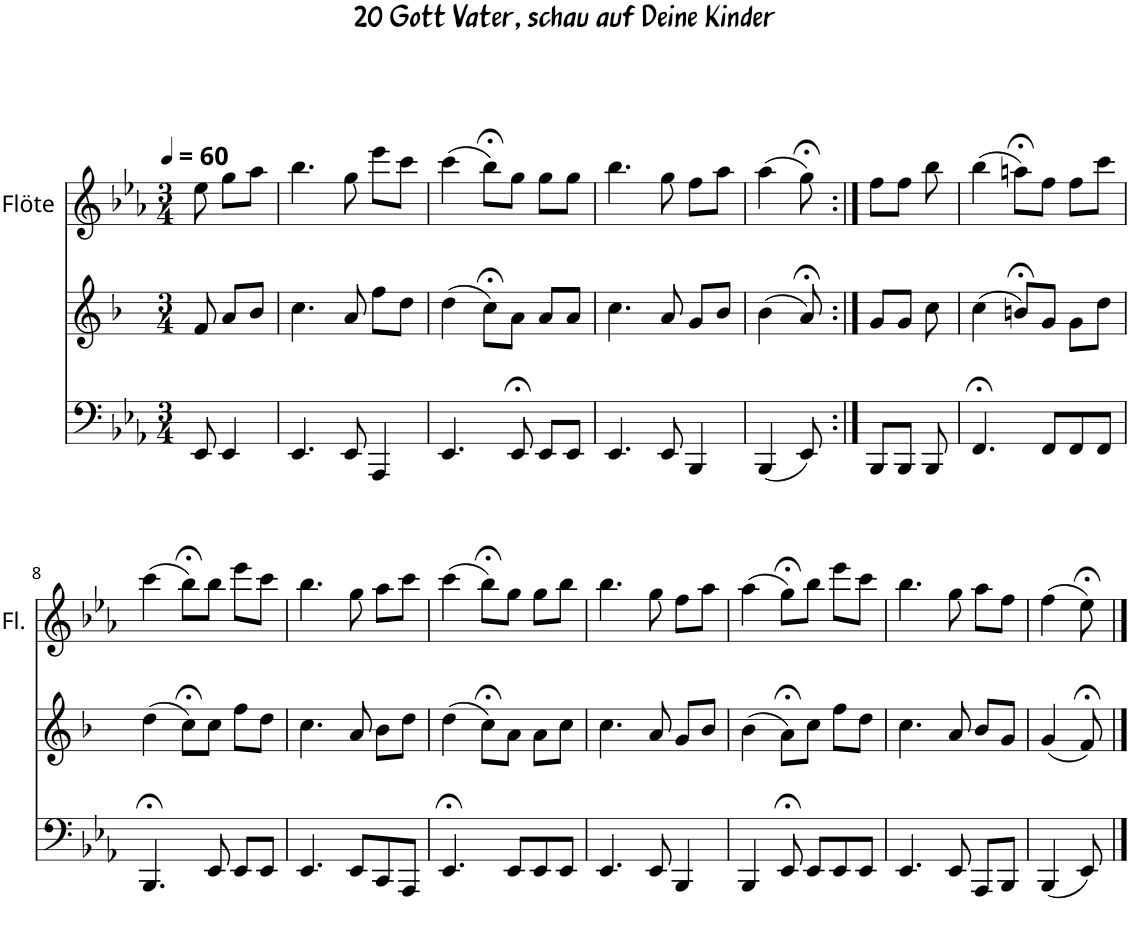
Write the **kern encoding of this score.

**kern	**kern	**kern
*part3	*part2	*part1
*staff3	*staff2	*staff1
*I"Tuba	*I"C Trompete	*I"Flöte
*I'Tba	*I'Tpt	*I'Fl.
*clefF4	*clefG2	*clefG2
*k[b-e-a-]	*k[b-]	*k[b-e-a-]
*M3/4	*M3/4	*M3/4
*MM60	*MM60	*MM60
=1	=1	=1
8EE-/	8f/	8ee-\
4EE-/	8a/L	8gg\L
.	8b-/J	8aa-\J
=2	=2	=2
4.EE-/	4.cc\	4.bb-\
8EE-/	8a/	8gg\
4AAA-/	8ff\L	8eee-\L
.	8dd\J	8ccc\J
=3	=3	=3
4.EE-/	(4dd\	(4ccc\
.	8cc;<\L)	8bb-;<\L)
8EE-;</	8a\J	8gg\J
8EE-/L	8a/L	8gg\L
8EE-/J	8a/J	8gg\J
=4	=4	=4
4.EE-/	4.cc\	4.bb-\
8EE-/	8a/	8gg\
4BBB-/	8g/L	8ff\L
.	8b-/J	8aa-\J
=5	=5	=5
(4BBB-/	(4b-\	(4aa-\
8EE-/)	8a;</)	8gg;<\)
=6:|!	=6:|!	=6:|!
8BBB-/L	8g/L	8ff\L
8BBB-/J	8g/J	8ff\J
8BBB-/	8cc\	8bb-\
=7	=7	=7
4.FF;</	(4cc\	(4bb-\
.	8bn;</L)	8aan;<\L)
8FF/L	8g/J	8ff\J
8FF/	8g\L	8ff\L
8FF/J	8dd\J	8ccc\J
!!LO:LB:g=z
=8	=8	=8
4.BBB-;</	(4dd\	(4ccc\
.	8cc;<\L)	8bb-;<\L)
8EE-/	8cc\J	8bb-\J
8EE-/L	8ff\L	8eee-\L
8EE-/J	8dd\J	8ccc\J
=9	=9	=9
4.EE-/	4.cc\	4.bb-\
8EE-/L	8a/	8gg\
8CC/	8b-\L	8aa-\L
8AAA-/J	8dd\J	8ccc\J
=10	=10	=10
4.EE-;</	(4dd\	(4ccc\
.	8cc;<\L)	8bb-;<\L)
8EE-/L	8a\J	8gg\J
8EE-/	8a\L	8gg\L
8EE-/J	8cc\J	8bb-\J
=11	=11	=11
4.EE-/	4.cc\	4.bb-\
8EE-/	8a/	8gg\
4BBB-/	8g/L	8ff\L
.	8b-/J	8aa-\J
=12	=12	=12
4BBB-/	(4b-\	(4aa-\
8EE-;</	8a;<\L)	8gg;<\L)
8EE-/L	8cc\J	8bb-\J
8EE-/	8ff\L	8eee-\L
8EE-/J	8dd\J	8ccc\J
=13	=13	=13
4.EE-/	4.cc\	4.bb-\
8EE-/	8a/	8gg\
8AAA-/L	8b-/L	8aa-\L
8BBB-/J	8g/J	8ff\J
=14	=14	=14
(4BBB-/	(4g/	(4ff\
8EE-/)	8f;</)	8ee-;<\)
==	==	==
*-	*-	*-
